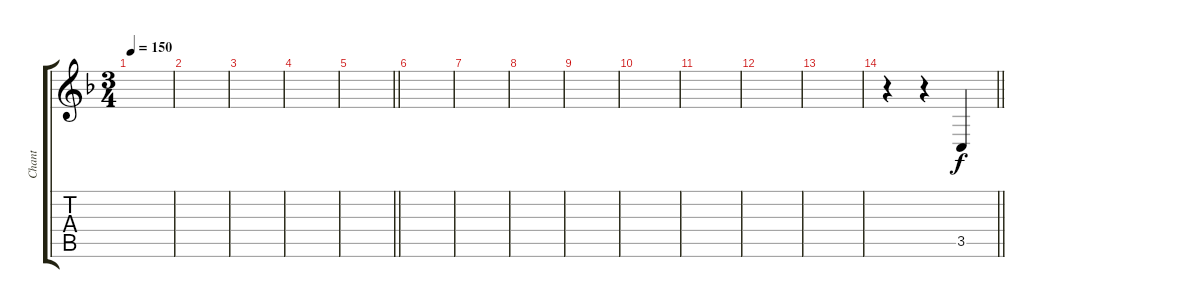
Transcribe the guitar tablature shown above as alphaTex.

\track ("Chant" "Chant") {mute instrument violin}
\staff {score tabs}
\tuning (E4 B3 G3 D3 A2 E2) {hide}
\ts (3 4)
\tempo 150
\clef g2
\ks f
|
|
|
|
\barLineRight lightlight
|
|
|
|
|
|
|
|
|
\barLineRight lightlight
r.4 r.4 3.5.4
